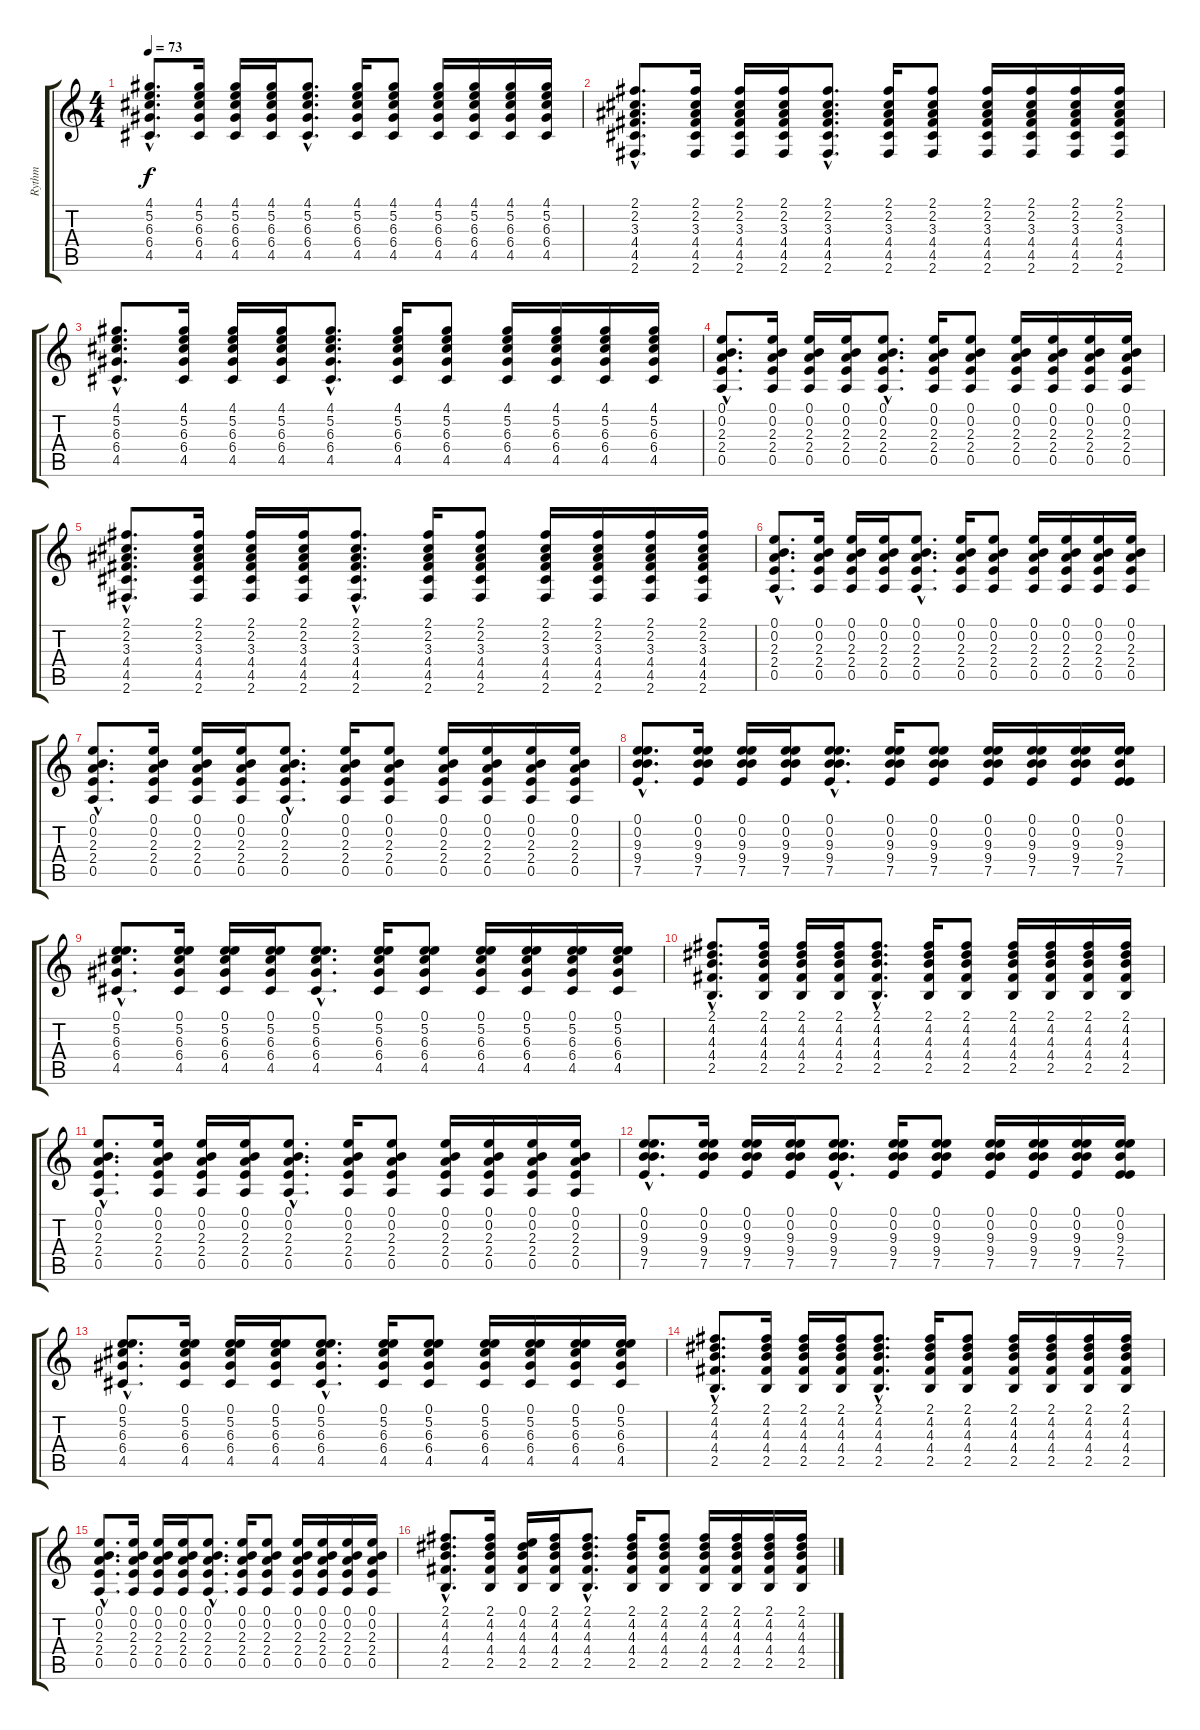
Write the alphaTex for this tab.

\track ("Rythm" "Rythm") {instrument electricguitarjazz}
\staff {score tabs}
\tuning (E4 B3 G3 D3 A2 E2) {hide}
\ts (4 4)
\tempo 73
\clef g2
\ks c
(4.1{hac} 5.2{hac} 6.3{hac} 6.4{hac} 4.5{hac}).8{d dy f} (4.1 5.2 6.3 6.4 4.5).16 (4.1 5.2 6.3 6.4 4.5).16 (4.1 5.2 6.3 6.4 4.5).16 (4.1{hac} 5.2{hac} 6.3{hac} 6.4{hac} 4.5{hac}).8{d} (4.1 5.2 6.3 6.4 4.5).16 (4.1 5.2 6.3 6.4 4.5).8 (4.1 5.2 6.3 6.4 4.5).16 (4.1 5.2 6.3 6.4 4.5).16 (4.1 5.2 6.3 6.4 4.5).16 (4.1 5.2 6.3 6.4 4.5).16 |
(2.1{hac} 2.2{hac} 3.3{hac} 4.4{hac} 4.5{hac} 2.6{hac}).8{d} (2.1 2.2 3.3 4.4 4.5 2.6).16 (2.1 2.2 3.3 4.4 4.5 2.6).16 (2.1 2.2 3.3 4.4 4.5 2.6).16 (2.1{hac} 2.2{hac} 3.3{hac} 4.4{hac} 4.5{hac} 2.6{hac}).8{d} (2.1 2.2 3.3 4.4 4.5 2.6).16 (2.1 2.2 3.3 4.4 4.5 2.6).8 (2.1 2.2 3.3 4.4 4.5 2.6).16 (2.1 2.2 3.3 4.4 4.5 2.6).16 (2.1 2.2 3.3 4.4 4.5 2.6).16 (2.1 2.2 3.3 4.4 4.5 2.6).16 |
(4.1{hac} 5.2{hac} 6.3{hac} 6.4{hac} 4.5{hac}).8{d} (4.1 5.2 6.3 6.4 4.5).16 (4.1 5.2 6.3 6.4 4.5).16 (4.1 5.2 6.3 6.4 4.5).16 (4.1{hac} 5.2{hac} 6.3{hac} 6.4{hac} 4.5{hac}).8{d} (4.1 5.2 6.3 6.4 4.5).16 (4.1 5.2 6.3 6.4 4.5).8 (4.1 5.2 6.3 6.4 4.5).16 (4.1 5.2 6.3 6.4 4.5).16 (4.1 5.2 6.3 6.4 4.5).16 (4.1 5.2 6.3 6.4 4.5).16 |
(0.1{hac} 0.2{hac} 2.3{hac} 2.4{hac} 0.5{hac}).8{d} (0.1 0.2 2.3 2.4 0.5).16 (0.1 0.2 2.3 2.4 0.5).16 (0.1 0.2 2.3 2.4 0.5).16 (0.1{hac} 0.2{hac} 2.3{hac} 2.4{hac} 0.5{hac}).8{d} (0.1 0.2 2.3 2.4 0.5).16 (0.1 0.2 2.3 2.4 0.5).8 (0.1 0.2 2.3 2.4 0.5).16 (0.1 0.2 2.3 2.4 0.5).16 (0.1 0.2 2.3 2.4 0.5).16 (0.1 0.2 2.3 2.4 0.5).16 |
(2.1{hac} 2.2{hac} 3.3{hac} 4.4{hac} 4.5{hac} 2.6{hac}).8{d} (2.1 2.2 3.3 4.4 4.5 2.6).16 (2.1 2.2 3.3 4.4 4.5 2.6).16 (2.1 2.2 3.3 4.4 4.5 2.6).16 (2.1{hac} 2.2{hac} 3.3{hac} 4.4{hac} 4.5{hac} 2.6{hac}).8{d} (2.1 2.2 3.3 4.4 4.5 2.6).16 (2.1 2.2 3.3 4.4 4.5 2.6).8 (2.1 2.2 3.3 4.4 4.5 2.6).16 (2.1 2.2 3.3 4.4 4.5 2.6).16 (2.1 2.2 3.3 4.4 4.5 2.6).16 (2.1 2.2 3.3 4.4 4.5 2.6).16 |
(0.1{hac} 0.2{hac} 2.3{hac} 2.4{hac} 0.5{hac}).8{d} (0.1 0.2 2.3 2.4 0.5).16 (0.1 0.2 2.3 2.4 0.5).16 (0.1 0.2 2.3 2.4 0.5).16 (0.1{hac} 0.2{hac} 2.3{hac} 2.4{hac} 0.5{hac}).8{d} (0.1 0.2 2.3 2.4 0.5).16 (0.1 0.2 2.3 2.4 0.5).8 (0.1 0.2 2.3 2.4 0.5).16 (0.1 0.2 2.3 2.4 0.5).16 (0.1 0.2 2.3 2.4 0.5).16 (0.1 0.2 2.3 2.4 0.5).16 |
(0.1{hac} 0.2{hac} 2.3{hac} 2.4{hac} 0.5{hac}).8{d} (0.1 0.2 2.3 2.4 0.5).16 (0.1 0.2 2.3 2.4 0.5).16 (0.1 0.2 2.3 2.4 0.5).16 (0.1{hac} 0.2{hac} 2.3{hac} 2.4{hac} 0.5{hac}).8{d} (0.1 0.2 2.3 2.4 0.5).16 (0.1 0.2 2.3 2.4 0.5).8 (0.1 0.2 2.3 2.4 0.5).16 (0.1 0.2 2.3 2.4 0.5).16 (0.1 0.2 2.3 2.4 0.5).16 (0.1 0.2 2.3 2.4 0.5).16 |
(0.1{hac} 0.2{hac} 9.3{hac} 9.4{hac} 7.5{hac}).8{d} (0.1 0.2 9.3 9.4 7.5).16 (0.1 0.2 9.3 9.4 7.5).16 (0.1 0.2 9.3 9.4 7.5).16 (0.1{hac} 0.2{hac} 9.3{hac} 9.4{hac} 7.5{hac}).8{d} (0.1 0.2 9.3 9.4 7.5).16 (0.1 0.2 9.3 9.4 7.5).8 (0.1 0.2 9.3 9.4 7.5).16 (0.1 0.2 9.3 9.4 7.5).16 (0.1 0.2 9.3 9.4 7.5).16 (0.1 0.2 9.3 2.4 7.5).16 |
(0.1{hac} 5.2{hac} 6.3{hac} 6.4{hac} 4.5{hac}).8{d} (0.1 5.2 6.3 6.4 4.5).16 (0.1 5.2 6.3 6.4 4.5).16 (0.1 5.2 6.3 6.4 4.5).16 (0.1{hac} 5.2{hac} 6.3{hac} 6.4{hac} 4.5{hac}).8{d} (0.1 5.2 6.3 6.4 4.5).16 (0.1 5.2 6.3 6.4 4.5).8 (0.1 5.2 6.3 6.4 4.5).16 (0.1 5.2 6.3 6.4 4.5).16 (0.1 5.2 6.3 6.4 4.5).16 (0.1 5.2 6.3 6.4 4.5).16 |
(2.1{hac} 4.2{hac} 4.3{hac} 4.4{hac} 2.5{hac}).8{d} (2.1 4.2 4.3 4.4 2.5).16 (2.1 4.2 4.3 4.4 2.5).16 (2.1 4.2 4.3 4.4 2.5).16 (2.1{hac} 4.2{hac} 4.3{hac} 4.4{hac} 2.5{hac}).8{d} (2.1 4.2 4.3 4.4 2.5).16 (2.1 4.2 4.3 4.4 2.5).8 (2.1 4.2 4.3 4.4 2.5).16 (2.1 4.2 4.3 4.4 2.5).16 (2.1 4.2 4.3 4.4 2.5).16 (2.1 4.2 4.3 4.4 2.5).16 |
(0.1{hac} 0.2{hac} 2.3{hac} 2.4{hac} 0.5{hac}).8{d} (0.1 0.2 2.3 2.4 0.5).16 (0.1 0.2 2.3 2.4 0.5).16 (0.1 0.2 2.3 2.4 0.5).16 (0.1{hac} 0.2{hac} 2.3{hac} 2.4{hac} 0.5{hac}).8{d} (0.1 0.2 2.3 2.4 0.5).16 (0.1 0.2 2.3 2.4 0.5).8 (0.1 0.2 2.3 2.4 0.5).16 (0.1 0.2 2.3 2.4 0.5).16 (0.1 0.2 2.3 2.4 0.5).16 (0.1 0.2 2.3 2.4 0.5).16 |
(0.1{hac} 0.2{hac} 9.3{hac} 9.4{hac} 7.5{hac}).8{d} (0.1 0.2 9.3 9.4 7.5).16 (0.1 0.2 9.3 9.4 7.5).16 (0.1 0.2 9.3 9.4 7.5).16 (0.1{hac} 0.2{hac} 9.3{hac} 9.4{hac} 7.5{hac}).8{d} (0.1 0.2 9.3 9.4 7.5).16 (0.1 0.2 9.3 9.4 7.5).8 (0.1 0.2 9.3 9.4 7.5).16 (0.1 0.2 9.3 9.4 7.5).16 (0.1 0.2 9.3 9.4 7.5).16 (0.1 0.2 9.3 2.4 7.5).16 |
(0.1{hac} 5.2{hac} 6.3{hac} 6.4{hac} 4.5{hac}).8{d} (0.1 5.2 6.3 6.4 4.5).16 (0.1 5.2 6.3 6.4 4.5).16 (0.1 5.2 6.3 6.4 4.5).16 (0.1{hac} 5.2{hac} 6.3{hac} 6.4{hac} 4.5{hac}).8{d} (0.1 5.2 6.3 6.4 4.5).16 (0.1 5.2 6.3 6.4 4.5).8 (0.1 5.2 6.3 6.4 4.5).16 (0.1 5.2 6.3 6.4 4.5).16 (0.1 5.2 6.3 6.4 4.5).16 (0.1 5.2 6.3 6.4 4.5).16 |
(2.1{hac} 4.2{hac} 4.3{hac} 4.4{hac} 2.5{hac}).8{d} (2.1 4.2 4.3 4.4 2.5).16 (2.1 4.2 4.3 4.4 2.5).16 (2.1 4.2 4.3 4.4 2.5).16 (2.1{hac} 4.2{hac} 4.3{hac} 4.4{hac} 2.5{hac}).8{d} (2.1 4.2 4.3 4.4 2.5).16 (2.1 4.2 4.3 4.4 2.5).8 (2.1 4.2 4.3 4.4 2.5).16 (2.1 4.2 4.3 4.4 2.5).16 (2.1 4.2 4.3 4.4 2.5).16 (2.1 4.2 4.3 4.4 2.5).16 |
(0.1{hac} 0.2{hac} 2.3{hac} 2.4{hac} 0.5{hac}).8{d} (0.1 0.2 2.3 2.4 0.5).16 (0.1 0.2 2.3 2.4 0.5).16 (0.1 0.2 2.3 2.4 0.5).16 (0.1{hac} 0.2{hac} 2.3{hac} 2.4{hac} 0.5{hac}).8{d} (0.1 0.2 2.3 2.4 0.5).16 (0.1 0.2 2.3 2.4 0.5).8 (0.1 0.2 2.3 2.4 0.5).16 (0.1 0.2 2.3 2.4 0.5).16 (0.1 0.2 2.3 2.4 0.5).16 (0.1 0.2 2.3 2.4 0.5).16 |
(2.1{hac} 4.2{hac} 4.3{hac} 4.4{hac} 2.5{hac}).8{d} (2.1 4.2 4.3 4.4 2.5).16 (0.1 4.2 4.3 4.4 2.5).16 (2.1 4.2 4.3 4.4 2.5).16 (2.1{hac} 4.2{hac} 4.3{hac} 4.4{hac} 2.5{hac}).8{d} (2.1 4.2 4.3 4.4 2.5).16 (2.1 4.2 4.3 4.4 2.5).8 (2.1 4.2 4.3 4.4 2.5).16 (2.1 4.2 4.3 4.4 2.5).16 (2.1 4.2 4.3 4.4 2.5).16 (2.1 4.2 4.3 4.4 2.5).16
